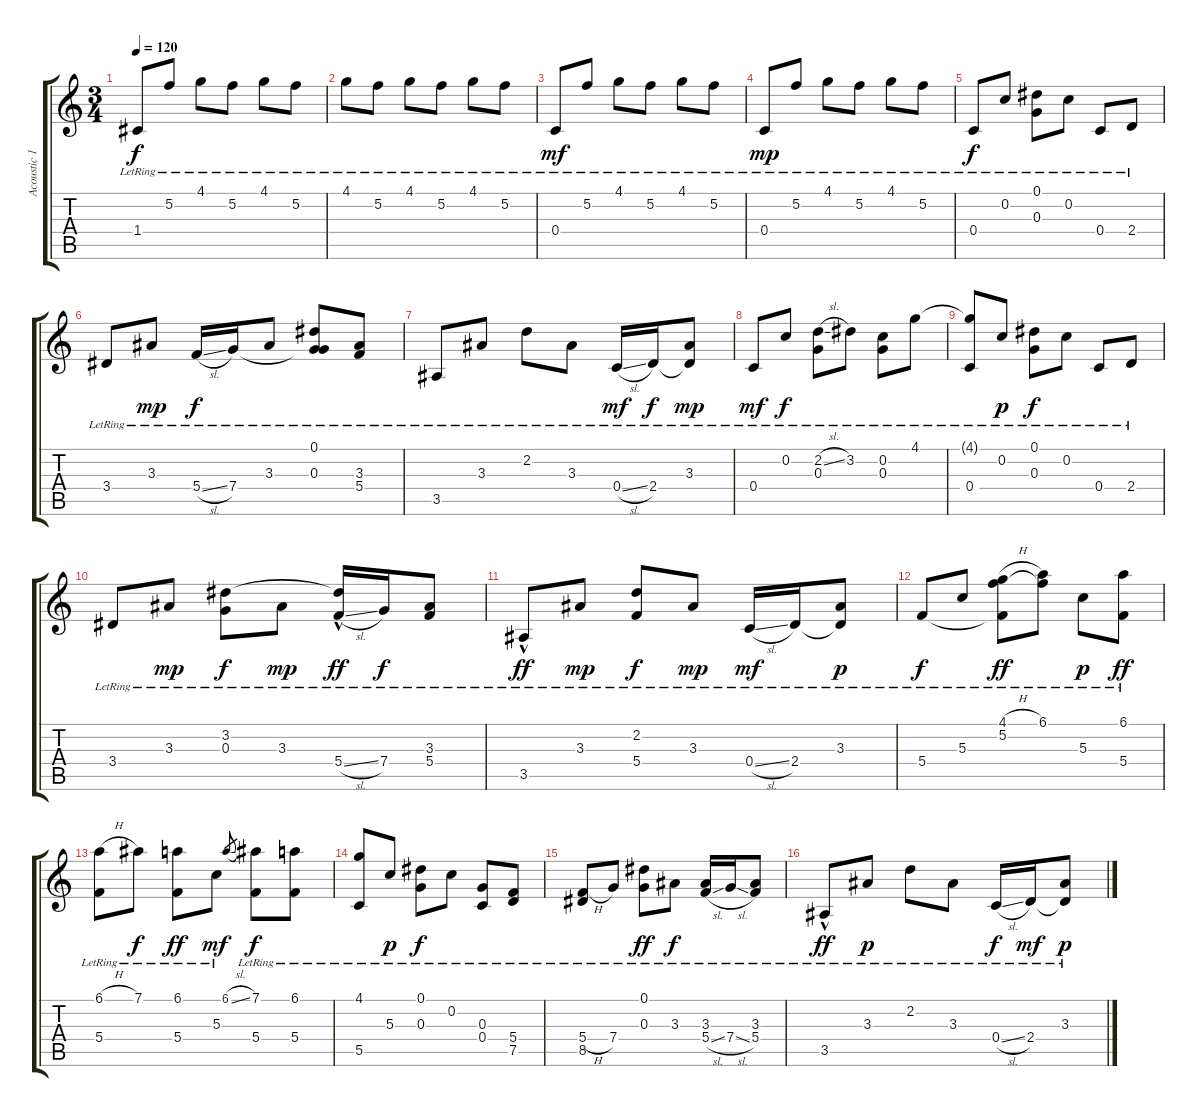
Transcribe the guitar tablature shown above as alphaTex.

\track ("Acoustic 1" "Acoustic 1") {instrument acousticguitarsteel}
\staff {score tabs}
\tuning (Eb4 C4 G3 C3 G2 C2) {hide}
\ts (3 4)
\tempo 120
\clef g2
\ks c
1.4{lr}.8{dy f} 5.2{lr}.8 4.1{lr}.8 5.2{lr}.8 4.1{lr}.8 5.2{lr}.8 |
4.1{lr}.8 5.2{lr}.8 4.1{lr}.8 5.2{lr}.8 4.1{lr}.8 5.2{lr}.8 |
0.4{lr}.8{dy mf} 5.2{lr}.8 4.1{lr}.8 5.2{lr}.8 4.1{lr}.8 5.2{lr}.8 |
0.4{lr}.8{dy mp} 5.2{lr}.8 4.1{lr}.8 5.2{lr}.8 4.1{lr}.8 5.2{lr}.8 |
0.4{lr}.8{dy f} 0.2{lr}.8 (0.1{lr} 0.3{lr}).8 0.2{lr}.8 0.4{lr}.8 2.4{lr}.8 |
3.4{lr}.8 3.3{lr}.8{dy mp} 5.4{sl lr}.16{dy f} 7.4{lr}.16 3.3{lr}.8 (0.1{lr} 0.3{lr} 7.4{t}).8 (3.3{lr} 5.4{lr}).8 |
3.5{lr}.8 3.3{lr}.8 2.2{lr}.8 3.3{lr}.8 0.4{sl lr}.16{dy mf} 2.4{lr}.16{dy f} (3.3{lr} 2.4{t}).8{dy mp} |
0.4{lr}.8{dy mf} 0.2{lr}.8{dy f} (2.2{sl lr} 0.3{lr}).8 3.2{lr}.8 (0.2{lr} 0.3{lr}).8 4.1{lr}.8 |
(4.1{t} 0.4{lr}).8 0.2{lr}.8{dy p} (0.1{lr} 0.3{lr}).8{dy f} 0.2{lr}.8 0.4{lr}.8 2.4{lr}.8 |
3.4{lr}.8 3.3{lr}.8{dy mp} (3.2{lr} 0.3{lr}).8{dy f} 3.3{lr}.8{dy mp} (3.2{t} 5.4{sl hac lr}).16{dy ff} 7.4{lr}.16{dy f} (3.3{lr} 5.4{lr}).8 |
3.5{hac lr}.8{dy ff} 3.3{lr}.8{dy mp} (2.2{lr} 5.4{lr}).8{dy f} 3.3{lr}.8{dy mp} 0.4{sl lr}.16{dy mf} 2.4{lr}.16 (3.3{lr} 2.4{t}).8{dy p} |
5.4{lr}.8{dy f} 5.3{lr}.8 (4.1{h lr} 5.2{lr} 5.4{t}).8{dy ff} (6.1{lr} 5.2{t}).8 5.3{lr}.8{dy p} (6.1{lr} 5.4{lr}).8{dy ff} |
(6.1{h lr} 5.4{lr}).8 7.1{lr}.8{dy f} (6.1{lr} 5.4{lr}).8{dy ff} 5.3{lr}.8{dy mf} 6.1{sl}.8{gr} (7.1{lr} 5.4{lr}).8{dy f} (6.1{lr} 5.4{lr}).8 |
(4.1{lr} 5.5{lr}).8 5.3{lr}.8{dy p} (0.1{lr} 0.3{lr}).8{dy f} 0.2{lr}.8 (0.3{lr} 0.4{lr}).8 (5.4{lr} 7.5{lr}).8 |
(5.4{h lr} 8.5{lr}).8 7.4{lr}.8 (0.1{lr} 0.3{lr}).8{dy ff} 3.3{lr}.8{dy f} (3.3{lr} 5.4{sl lr}).16 7.4{sl lr}.16 (3.3{lr} 5.4{lr}).8 |
3.5{hac lr}.8{dy ff} 3.3{lr}.8{dy p} 2.2{lr}.8 3.3{lr}.8 0.4{sl lr}.16{dy f} 2.4{lr}.16{dy mf} (3.3{lr} 2.4{t}).8{dy p}
